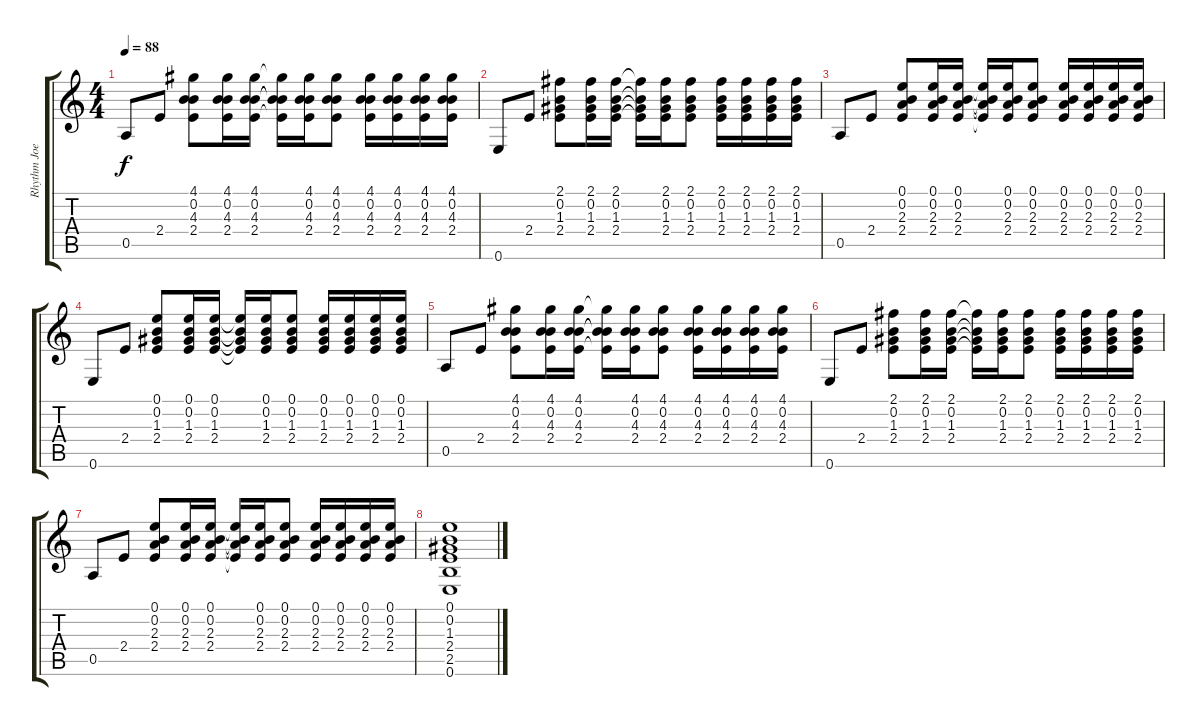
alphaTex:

\track ("Rhythm Joe 1" "Rhythm Joe") {instrument acousticguitarnylon}
\staff {score tabs}
\tuning (E4 B3 G3 D3 A2 E2) {hide}
\ts (4 4)
\tempo 88
\clef g2
\ks c
0.5.8{dy f} 2.4.8 (4.1 0.2 4.3 2.4).8 (4.1 0.2 4.3 2.4).16 (4.1 0.2 4.3 2.4).16 (4.1{t} 0.2{t} 4.3{t} 2.4{t}).16 (4.1 0.2 4.3 2.4).16 (4.1 0.2 4.3 2.4).8 (4.1 0.2 4.3 2.4).16 (4.1 0.2 4.3 2.4).16 (4.1 0.2 4.3 2.4).16 (4.1 0.2 4.3 2.4).16 |
0.6.8 2.4.8 (2.1 0.2 1.3 2.4).8 (2.1 0.2 1.3 2.4).16 (2.1 0.2 1.3 2.4).16 (2.1{t} 0.2{t} 1.3{t} 2.4{t}).16 (2.1 0.2 1.3 2.4).16 (2.1 0.2 1.3 2.4).8 (2.1 0.2 1.3 2.4).16 (2.1 0.2 1.3 2.4).16 (2.1 0.2 1.3 2.4).16 (2.1 0.2 1.3 2.4).16 |
0.5.8 2.4.8 (0.1 0.2 2.3 2.4).8 (0.1 0.2 2.3 2.4).16 (0.1 0.2 2.3 2.4).16 (0.1{t} 0.2{t} 2.3{t} 2.4{t}).16 (0.1 0.2 2.3 2.4).16 (0.1 0.2 2.3 2.4).8 (0.1 0.2 2.3 2.4).16 (0.1 0.2 2.3 2.4).16 (0.1 0.2 2.3 2.4).16 (0.1 0.2 2.3 2.4).16 |
0.6.8 2.4.8 (0.1 0.2 1.3 2.4).8 (0.1 0.2 1.3 2.4).16 (0.1 0.2 1.3 2.4).16 (0.1{t} 0.2{t} 1.3{t} 2.4{t}).16 (0.1 0.2 1.3 2.4).16 (0.1 0.2 1.3 2.4).8 (0.1 0.2 1.3 2.4).16 (0.1 0.2 1.3 2.4).16 (0.1 0.2 1.3 2.4).16 (0.1 0.2 1.3 2.4).16 |
0.5.8 2.4.8 (4.1 0.2 4.3 2.4).8 (4.1 0.2 4.3 2.4).16 (4.1 0.2 4.3 2.4).16 (4.1{t} 0.2{t} 4.3{t} 2.4{t}).16 (4.1 0.2 4.3 2.4).16 (4.1 0.2 4.3 2.4).8 (4.1 0.2 4.3 2.4).16 (4.1 0.2 4.3 2.4).16 (4.1 0.2 4.3 2.4).16 (4.1 0.2 4.3 2.4).16 |
0.6.8 2.4.8 (2.1 0.2 1.3 2.4).8 (2.1 0.2 1.3 2.4).16 (2.1 0.2 1.3 2.4).16 (2.1{t} 0.2{t} 1.3{t} 2.4{t}).16 (2.1 0.2 1.3 2.4).16 (2.1 0.2 1.3 2.4).8 (2.1 0.2 1.3 2.4).16 (2.1 0.2 1.3 2.4).16 (2.1 0.2 1.3 2.4).16 (2.1 0.2 1.3 2.4).16 |
0.5.8 2.4.8 (0.1 0.2 2.3 2.4).8 (0.1 0.2 2.3 2.4).16 (0.1 0.2 2.3 2.4).16 (0.1{t} 0.2{t} 2.3{t} 2.4{t}).16 (0.1 0.2 2.3 2.4).16 (0.1 0.2 2.3 2.4).8 (0.1 0.2 2.3 2.4).16 (0.1 0.2 2.3 2.4).16 (0.1 0.2 2.3 2.4).16 (0.1 0.2 2.3 2.4).16 |
(0.1 0.2 1.3 2.4 2.5 0.6).1
